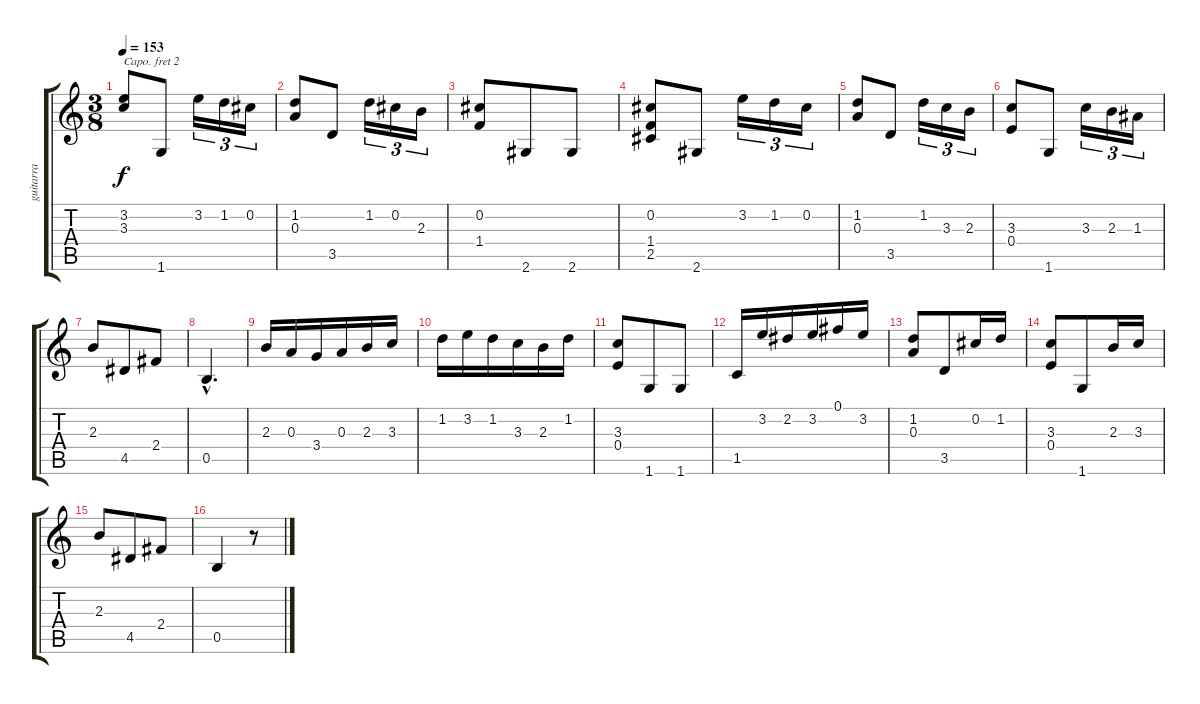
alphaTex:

\track ("guitarra    " "guitarra  ") {instrument acousticguitarnylon}
\staff {score tabs}
\capo 2
\tuning (E4 B3 G3 D3 A2 E2) {hide}
\ts (3 8)
\tempo 153
\clef g2
\ks c
(3.2 3.3).8{dy f} 1.6.8 3.2.16{tu (3 2)} 1.2.16{tu (3 2)} 0.2.16{tu (3 2)} |
(1.2 0.3).8 3.5.8 1.2.16{tu (3 2)} 0.2.16{tu (3 2)} 2.3.16{tu (3 2)} |
(0.2 1.4).8 2.6.8 2.6.8 |
(0.2 1.4 2.5).8 2.6.8 3.2.16{tu (3 2)} 1.2.16{tu (3 2)} 0.2.16{tu (3 2)} |
(1.2 0.3).8 3.5.8 1.2.16{tu (3 2)} 3.3.16{tu (3 2)} 2.3.16{tu (3 2)} |
(3.3 0.4).8 1.6.8 3.3.16{tu (3 2)} 2.3.16{tu (3 2)} 1.3.16{tu (3 2)} |
2.3.8 4.5.8 2.4.8 |
0.5{hac}.4{d} |
2.3.16 0.3.16 3.4.16 0.3.16 2.3.16 3.3.16 |
1.2.16 3.2.16 1.2.16 3.3.16 2.3.16 1.2.16 |
(3.3 0.4).8 1.6.8 1.6.8 |
1.5.16 3.2.16 2.2.16 3.2.16 0.1.16 3.2.16 |
(1.2 0.3).8 3.5.8 0.2.16 1.2.16 |
(3.3 0.4).8 1.6.8 2.3.16 3.3.16 |
2.3.8 4.5.8 2.4.8 |
0.5.4 r.8
